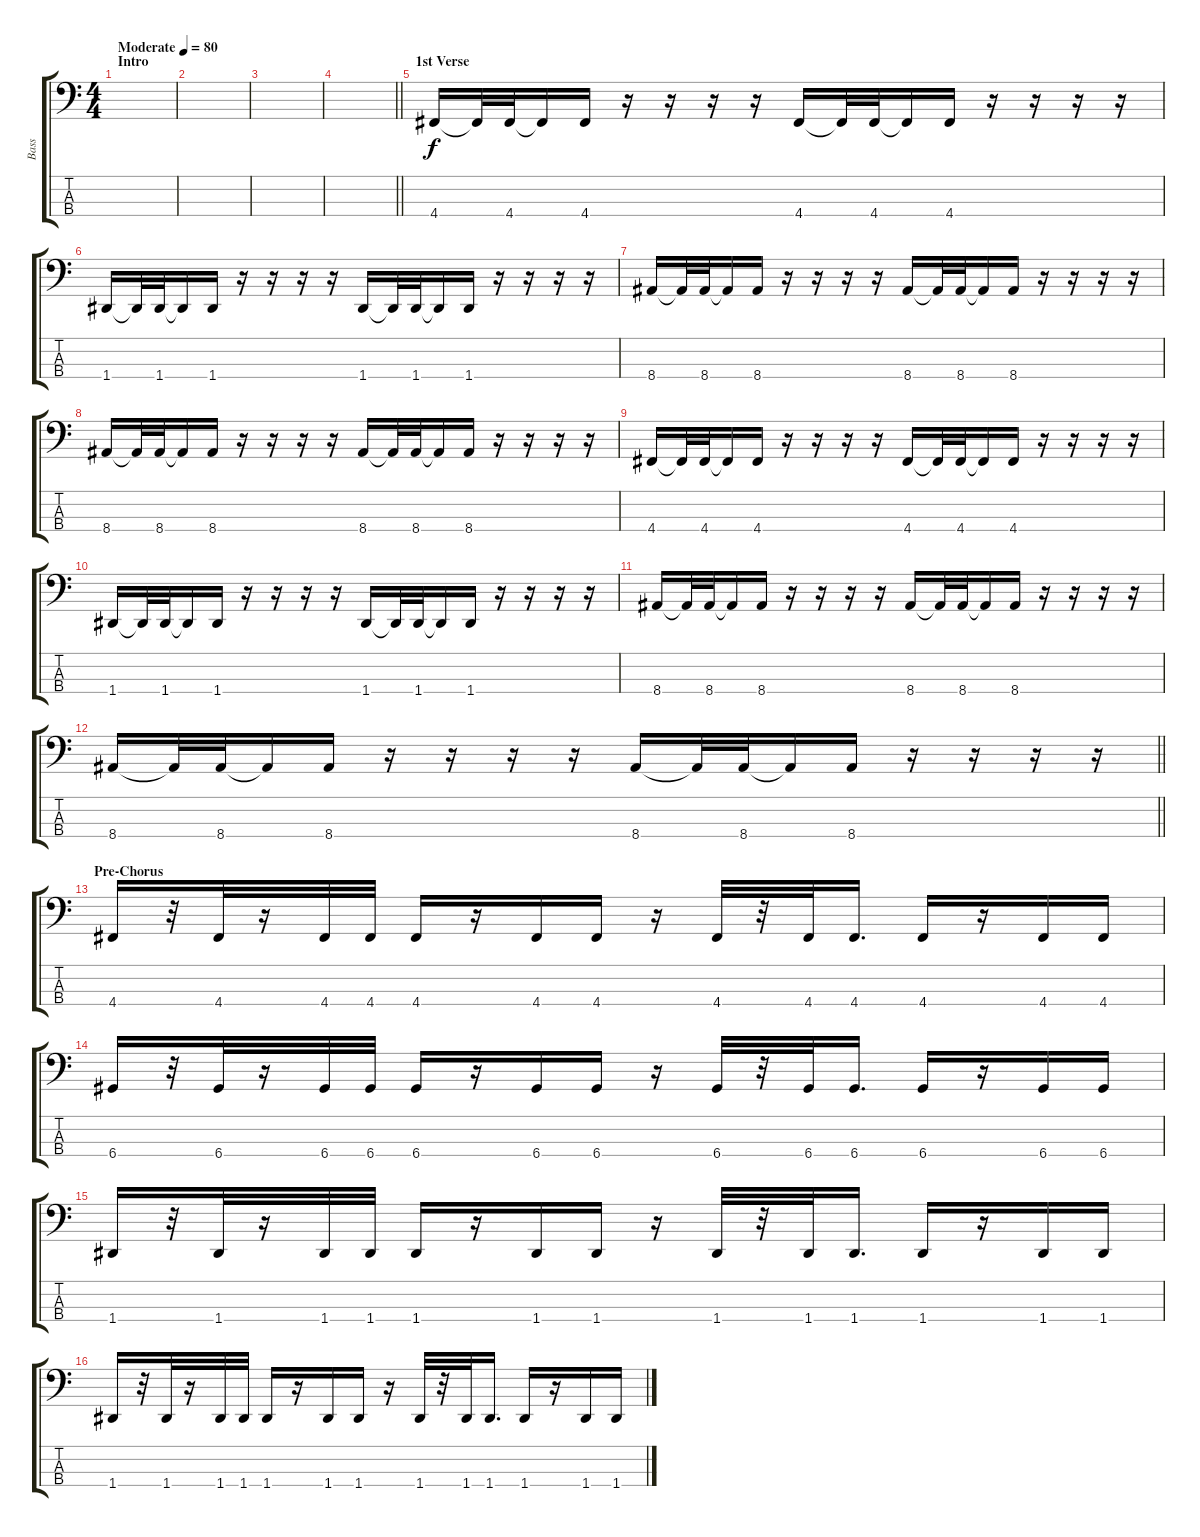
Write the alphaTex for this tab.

\track ("Bass" "Bass") {instrument electricbasspick}
\staff {score tabs}
\tuning (G2 D2 A1 D1) {hide}
\ts (4 4)
\section ("" "Intro")
\tempo (80 "Moderate")
\clef f4
\ks c
|
|
|
\barLineRight lightlight
|
\section ("" "1st Verse")
4.4.16 4.4{t}.32 4.4.32 4.4{t}.16 4.4.16 r.16 r.16 r.16 r.16 4.4.16 4.4{t}.32 4.4.32 4.4{t}.16 4.4.16 r.16 r.16 r.16 r.16 |
1.4.16 1.4{t}.32 1.4.32 1.4{t}.16 1.4.16 r.16 r.16 r.16 r.16 1.4.16 1.4{t}.32 1.4.32 1.4{t}.16 1.4.16 r.16 r.16 r.16 r.16 |
8.4.16 8.4{t}.32 8.4.32 8.4{t}.16 8.4.16 r.16 r.16 r.16 r.16 8.4.16 8.4{t}.32 8.4.32 8.4{t}.16 8.4.16 r.16 r.16 r.16 r.16 |
8.4.16 8.4{t}.32 8.4.32 8.4{t}.16 8.4.16 r.16 r.16 r.16 r.16 8.4.16 8.4{t}.32 8.4.32 8.4{t}.16 8.4.16 r.16 r.16 r.16 r.16 |
4.4.16 4.4{t}.32 4.4.32 4.4{t}.16 4.4.16 r.16 r.16 r.16 r.16 4.4.16 4.4{t}.32 4.4.32 4.4{t}.16 4.4.16 r.16 r.16 r.16 r.16 |
1.4.16 1.4{t}.32 1.4.32 1.4{t}.16 1.4.16 r.16 r.16 r.16 r.16 1.4.16 1.4{t}.32 1.4.32 1.4{t}.16 1.4.16 r.16 r.16 r.16 r.16 |
8.4.16 8.4{t}.32 8.4.32 8.4{t}.16 8.4.16 r.16 r.16 r.16 r.16 8.4.16 8.4{t}.32 8.4.32 8.4{t}.16 8.4.16 r.16 r.16 r.16 r.16 |
\barLineRight lightlight
8.4.16 8.4{t}.32 8.4.32 8.4{t}.16 8.4.16 r.16 r.16 r.16 r.16 8.4.16 8.4{t}.32 8.4.32 8.4{t}.16 8.4.16 r.16 r.16 r.16 r.16 |
\section ("" "Pre-Chorus")
4.4.16 r.32 4.4.32 r.16 4.4.32 4.4.32 4.4.16 r.16 4.4.16 4.4.16 r.16 4.4.32 r.32 4.4.32 4.4.16{d} 4.4.16 r.16 4.4.16 4.4.16 |
6.4.16 r.32 6.4.32 r.16 6.4.32 6.4.32 6.4.16 r.16 6.4.16 6.4.16 r.16 6.4.32 r.32 6.4.32 6.4.16{d} 6.4.16 r.16 6.4.16 6.4.16 |
1.4.16 r.32 1.4.32 r.16 1.4.32 1.4.32 1.4.16 r.16 1.4.16 1.4.16 r.16 1.4.32 r.32 1.4.32 1.4.16{d} 1.4.16 r.16 1.4.16 1.4.16 |
1.4.16 r.32 1.4.32 r.16 1.4.32 1.4.32 1.4.16 r.16 1.4.16 1.4.16 r.16 1.4.32 r.32 1.4.32 1.4.16{d} 1.4.16 r.16 1.4.16 1.4.16
